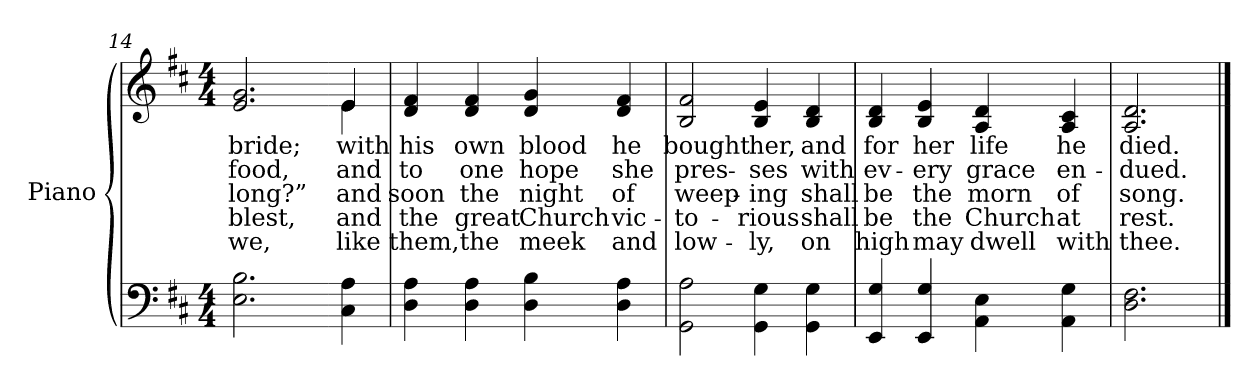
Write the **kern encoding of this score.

**kern	**kern	**text	**text	**text	**text	**text
*part2	*part1	*part1	*part1	*part1	*part1	*part1
*staff2	*staff1	*staff1	*staff1	*staff1	*staff1	*staff1
*I"Piano	*I"Piano	*	*	*	*	*
*I'Pno.	*I'Pno.	*	*	*	*	*
!!LO:LB:g=z
*clefF4	*clefG2	*	*	*	*	*
*k[f#c#]	*k[f#c#]	*	*	*	*	*
*D:	*D:	*	*	*	*	*
*M4/4	*M4/4	*	*	*	*	*
=14	=14	=14	=14	=14	=14	=14
!	!	!LO:LY:b:color=#000000	!LO:LY:b:color=#000000	!LO:LY:b:color=#000000	!LO:LY:b:color=#000000	!LO:LY:b:color=#000000
2.Ei\ 2.Bi	2.ei/ 2.gi	bride;	food,	long?”	blest,	we,
=15-	=15-	=15-	=15-	=15-	=15-	=15-
!	!	!LO:LY:b:color=#000000	!LO:LY:b:color=#000000	!LO:LY:b:color=#000000	!LO:LY:b:color=#000000	!LO:LY:b:color=#000000
*	*^	*	*	*	*	*
4C#i\ 4Ai	4ei/	4ei\	with	and	and	and	like
*	*v	*v	*	*	*	*	*
=16	=16	=16	=16	=16	=16	=16
*	*^	*	*	*	*	*
!	!	!	!LO:LY:b:color=#000000	!LO:LY:b:color=#000000	!LO:LY:b:color=#000000	!LO:LY:b:color=#000000	!LO:LY:b:color=#000000
*	*v	*v	*	*	*	*	*
4Di\ 4Ai	4di/ 4f#i	his	to	soon	the	them,
!	!	!LO:LY:b:color=#000000	!LO:LY:b:color=#000000	!LO:LY:b:color=#000000	!LO:LY:b:color=#000000	!LO:LY:b:color=#000000
4Di\ 4Ai	4di/ 4f#i	own	one	the	great	the
!	!	!LO:LY:b:color=#000000	!LO:LY:b:color=#000000	!LO:LY:b:color=#000000	!LO:LY:b:color=#000000	!LO:LY:b:color=#000000
4Di\ 4Bi	4di/ 4gi	blood	hope	night	Church	meek
!	!	!LO:LY:b:color=#000000	!LO:LY:b:color=#000000	!LO:LY:b:color=#000000	!LO:LY:b:color=#000000	!LO:LY:b:color=#000000
4Di\ 4Ai	4di/ 4f#i	he	she	of	vic-	-and
!!LO:LB:g=z
=17	=17	=17	=17	=17	=17	=17
!	!	!LO:LY:b:color=#000000	!LO:LY:b:color=#000000	!LO:LY:b:color=#000000	!LO:LY:b:color=#000000	!LO:LY:b:color=#000000
2GGi\ 2Ai	2Bi/ 2f#i	bought	pres-	weep-	-to-	-low-
!	!	!LO:LY:b:color=#000000	!LO:LY:b:color=#000000	!LO:LY:b:color=#000000	!LO:LY:b:color=#000000	!LO:LY:b:color=#000000
4GGi\ 4Gi	4Bi/ 4ei	her,	-ses	-ing	rious	ly,
!	!	!LO:LY:b:color=#000000	!LO:LY:b:color=#000000	!LO:LY:b:color=#000000	!LO:LY:b:color=#000000	!LO:LY:b:color=#000000
4GGi\ 4Gi	4Bi/ 4di	and	with	shall	shall	on
=18	=18	=18	=18	=18	=18	=18
!	!	!LO:LY:b:color=#000000	!LO:LY:b:color=#000000	!LO:LY:b:color=#000000	!LO:LY:b:color=#000000	!LO:LY:b:color=#000000
4EEi/ 4Gi	4Bi/ 4di	for	ev-	be	be	high
!	!	!LO:LY:b:color=#000000	!LO:LY:b:color=#000000	!LO:LY:b:color=#000000	!LO:LY:b:color=#000000	!LO:LY:b:color=#000000
4EEi/ 4Gi	4Bi/ 4ei	her	-ery	the	the	may
!	!	!LO:LY:b:color=#000000	!LO:LY:b:color=#000000	!LO:LY:b:color=#000000	!LO:LY:b:color=#000000	!LO:LY:b:color=#000000
4AAi\ 4Ei	4Ai/ 4di	life	grace	morn	Church	dwell
!	!	!LO:LY:b:color=#000000	!LO:LY:b:color=#000000	!LO:LY:b:color=#000000	!LO:LY:b:color=#000000	!LO:LY:b:color=#000000
4AAi\ 4Gi	4Ai/ 4c#i	he	en-	of	at	with
=19	=19	=19	=19	=19	=19	=19
!	!	!LO:LY:b:color=#000000	!LO:LY:b:color=#000000	!LO:LY:b:color=#000000	!LO:LY:b:color=#000000	!LO:LY:b:color=#000000
2.Di\ 2.F#i	2.Ai/ 2.di	died.	-dued.	song.	rest.	thee.
==	==	==	==	==	==	==
*-	*-	*-	*-	*-	*-	*-
